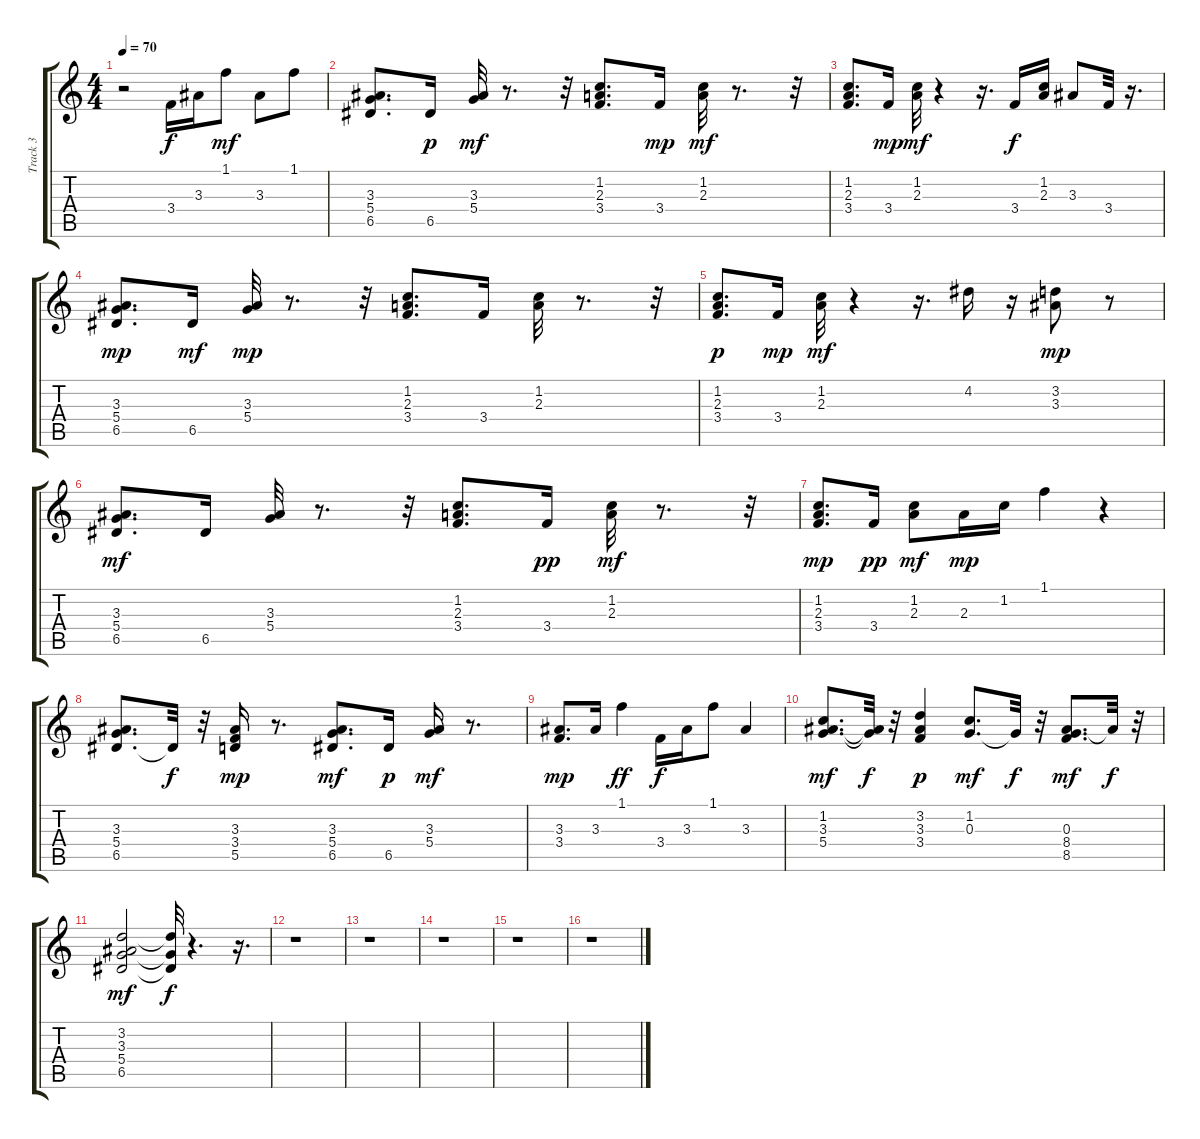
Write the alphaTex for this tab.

\track ("Track 3" "Track 3") {instrument electricguitarclean}
\staff {score tabs}
\tuning (E4 B3 G3 D3 A2 E2) {hide}
\ts (4 4)
\tempo 70
\clef g2
\ks c
r.2{dy f} 3.4.16 3.3.16 1.1.8{dy mf} 3.3.8 1.1.8 |
(3.3 5.4 6.5).8{d} 6.5.16{dy p} (3.3 5.4).32{dy mf} r.8{d} r.32 (1.2 2.3 3.4).8{d} 3.4.16{dy mp} (1.2 2.3).32{dy mf} r.8{d} r.32 |
(1.2 2.3 3.4).8{d} 3.4.16{dy mp} (1.2 2.3).32{dy mf} r.4 r.16{d} 3.4.16{dy f} (1.2 2.3).16 3.3.8 3.4.32 r.16{d} |
(3.3 5.4 6.5).8{d dy mp} 6.5.16{dy mf} (3.3 5.4).32{dy mp} r.8{d} r.32 (1.2 2.3 3.4).8{d} 3.4.16 (1.2 2.3).32 r.8{d} r.32 |
(1.2 2.3 3.4).8{d dy p} 3.4.16{dy mp} (1.2 2.3).32{dy mf} r.4 r.16{d} 4.2.16 r.16 (3.2 3.3).8{dy mp} r.8 |
(3.3 5.4 6.5).8{d dy mf} 6.5.16 (3.3 5.4).32 r.8{d} r.32 (1.2 2.3 3.4).8{d} 3.4.16{dy pp} (1.2 2.3).32{dy mf} r.8{d} r.32 |
(1.2 2.3 3.4).8{d dy mp} 3.4.16{dy pp} (1.2 2.3).8{dy mf} 2.3.16{dy mp} 1.2.16 1.1.4 r.4 |
(3.3 5.4 6.5).8{d} 6.5{t}.32{dy f} r.32 (3.3 3.4 5.5).16{dy mp} r.8{d} (3.3 5.4 6.5).8{d dy mf} 6.5.16{dy p} (3.3 5.4).16{dy mf} r.8{d} |
(3.3 3.4).8{d dy mp} 3.3.16 1.1.4{dy ff} 3.4.16{dy f} 3.3.16 1.1.8 3.3.4 |
(1.2 3.3 5.4).8{d dy mf} (3.3{t} 5.4{t}).32{dy f} r.32 (3.2 3.3 3.4).4{dy p} (1.2 0.3).8{d dy mf} 0.3{t}.32{dy f} r.32 (0.3 8.4 8.5).8{d dy mf} 8.4{t}.32{dy f} r.32 |
(3.2 3.3 5.4 6.5).2{dy mf} (3.2{t} 5.4{t} 6.5{t}).32{dy f} r.4{d} r.16{d} |
r.1 |
r.1 |
r.1 |
r.1 |
r.1
